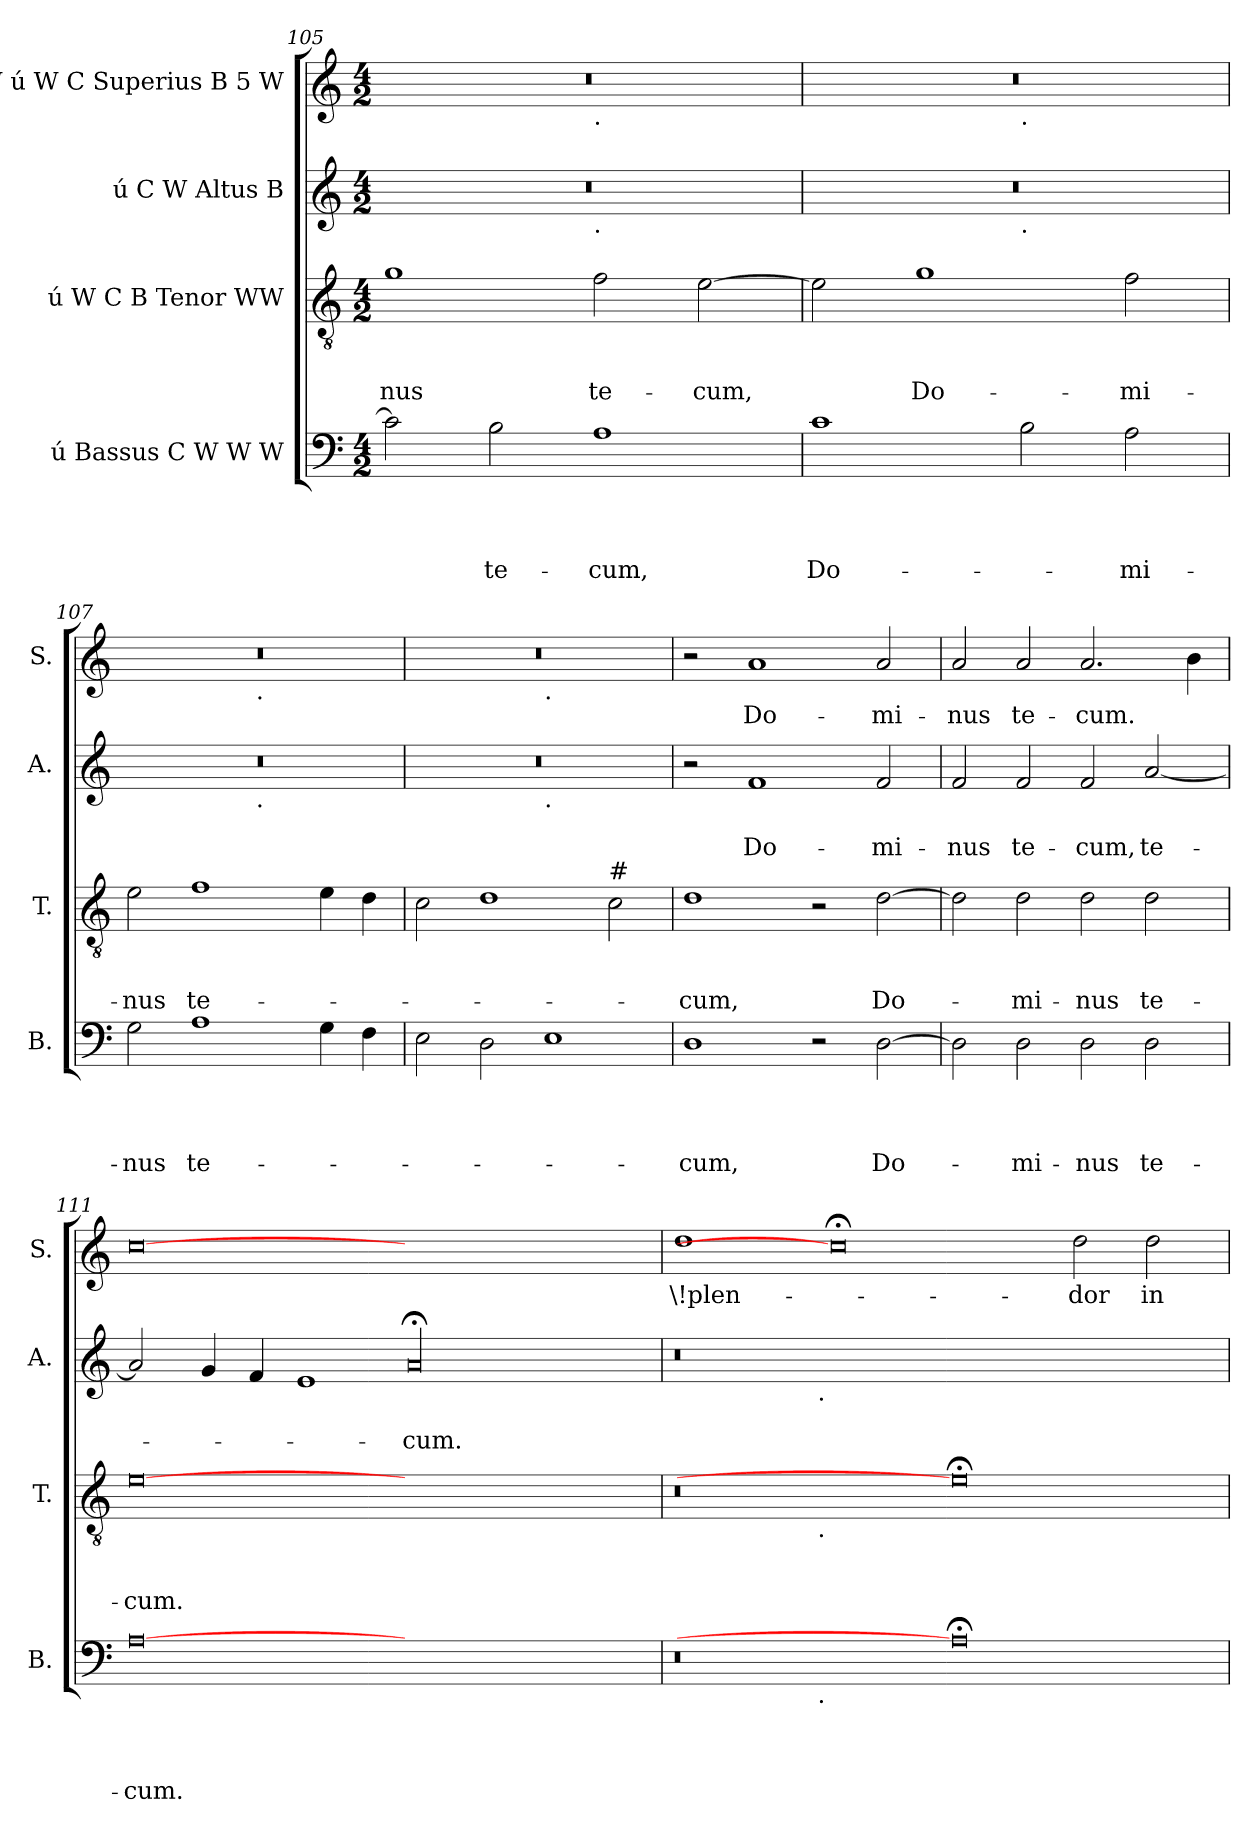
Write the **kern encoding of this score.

**kern	**text	**text	**text	**text	**kern	**text	**text	**text	**kern	**text	**text	**kern	**text
*part4	*part4	*part4	*part4	*part4	*part3	*part3	*part3	*part3	*part2	*part2	*part2	*part1	*part1
*staff4	*staff4	*staff4	*staff4	*staff4	*staff3	*staff3	*staff3	*staff3	*staff2	*staff2	*staff2	*staff1	*staff1
*I"ú Bassus C W W W	*	*	*	*	*I"ú W C B Tenor WW	*	*	*	*I"ú C W Altus B	*	*	*I"W ú W C Superius B 5 W	*
*I'B.	*	*	*	*	*I'T.	*	*	*	*I'A.	*	*	*I'S.	*
*clefF4	*	*	*	*	*clefGv2	*	*	*	*clefG2	*	*	*clefG2	*
*k[]	*	*	*	*	*k[]	*	*	*	*k[]	*	*	*k[]	*
*C:	*	*	*	*	*C:	*	*	*	*C:	*	*	*C:	*
*M4/2	*	*	*	*	*M4/2	*	*	*	*M4/2	*	*	*M4/2	*
=105	=105	=105	=105	=105	=105	=105	=105	=105	=105	=105	=105	=105	=105
!	!	!	!	!	!	!	!	!LO:LY:b	!	!	!	!	!
*	*	*	*	*	*	*	*	*	*^	*	*	*^	*
2c\]	.	.	.	.	1g	.	.	-nus	0r	1ryy	.	.	0r	1ryy	.
!	!	!	!	!LO:LY:b	!	!	!	!	!	!	!	!	!	!	!
2B\	.	.	.	te-	.	.	.	.	.	.	.	.	.	.	.
!	!	!	!	!	!	!	!	!	!	!	!	!	!	!LO:TX:b:t=.	!
!	!	!	!	!	!	!	!	!	!	!LO:TX:b:t=.	!	!	!	!	!
!	!	!	!	!LO:LY:b	!	!	!	!LO:LY:b	!	!	!	!	!	!	!
1A	.	.	.	-cum,	2f\	.	.	te-	.	1ryy	.	.	.	1ryy	.
!	!	!	!	!	!	!	!	!LO:LY:b	!	!	!	!	!	!	!
.	.	.	.	.	[>2e\	.	.	-cum,	.	.	.	.	.	.	.
=106	=106	=106	=106	=106	=106	=106	=106	=106	=106	=106	=106	=106	=106	=106	=106
!	!	!	!	!LO:LY:b	!	!	!	!	!	!	!	!	!	!	!
1c	.	.	.	Do-	2e\]	.	.	.	0r	1ryy	.	.	0r	1ryy	.
!	!	!	!	!	!	!	!	!LO:LY:b	!	!	!	!	!	!	!
.	.	.	.	.	1g	.	.	Do-	.	.	.	.	.	.	.
!	!	!	!	!	!	!	!	!	!	!	!	!	!	!LO:TX:b:t=.	!
!	!	!	!	!	!	!	!	!	!	!LO:TX:b:t=.	!	!	!	!	!
2B\	.	.	.	.	.	.	.	.	.	1ryy	.	.	.	1ryy	.
!	!	!	!	!LO:LY:b	!	!	!	!LO:LY:b	!	!	!	!	!	!	!
2A\	.	.	.	-mi-	2f\	.	.	-mi-	.	.	.	.	.	.	.
=107	=107	=107	=107	=107	=107	=107	=107	=107	=107	=107	=107	=107	=107	=107	=107
!	!	!	!	!LO:LY:b	!	!	!	!LO:LY:b	!	!	!	!	!	!	!
2G\	.	.	.	-nus	2e\	.	.	-nus	0r	1ryy	.	.	0r	1ryy	.
!	!	!	!	!LO:LY:b	!	!	!	!LO:LY:b	!	!	!	!	!	!	!
1A	.	.	.	te-	1f	.	.	te-	.	.	.	.	.	.	.
!	!	!	!	!	!	!	!	!	!	!	!	!	!	!LO:TX:b:t=.	!
!	!	!	!	!	!	!	!	!	!	!LO:TX:b:t=.	!	!	!	!	!
.	.	.	.	.	.	.	.	.	.	1ryy	.	.	.	1ryy	.
4G\	.	.	.	.	4e\	.	.	.	.	.	.	.	.	.	.
4F\	.	.	.	.	4d\	.	.	.	.	.	.	.	.	.	.
!!LO:LB:g=z	!!
=108	=108	=108	=108	=108	=108	=108	=108	=108	=108	=108	=108	=108	=108	=108	=108
2E\	.	.	.	.	2c\	.	.	.	0r	1ryy	.	.	0r	1ryy	.
2D\	.	.	.	.	1d	.	.	.	.	.	.	.	.	.	.
!	!	!	!	!	!	!	!	!	!	!	!	!	!	!LO:TX:b:t=.	!
!	!	!	!	!	!	!	!	!	!	!LO:TX:b:t=.	!	!	!	!	!
1E	.	.	.	.	.	.	.	.	.	1ryy	.	.	.	1ryy	.
!	!	!	!	!	!LO:TX:a:t=#	!	!	!	!	!	!	!	!	!	!
.	.	.	.	.	2c\	.	.	.	.	.	.	.	.	.	.
=109	=109	=109	=109	=109	=109	=109	=109	=109	=109	=109	=109	=109	=109	=109	=109
!	!	!	!	!LO:LY:b	!	!	!	!LO:LY:b	!	!	!	!	!	!	!
*	*	*	*	*	*	*	*	*	*v	*v	*	*	*	*	*
*	*	*	*	*	*	*	*	*	*	*	*	*v	*v	*
1D	.	.	.	-cum,	1d	.	.	-cum,	2r	.	.	2r	.
!	!	!	!	!	!	!	!	!	!	!	!LO:LY:b	!	!LO:LY:b
.	.	.	.	.	.	.	.	.	1f	.	Do-	1a	Do-
2r	.	.	.	.	2r	.	.	.	.	.	.	.	.
!	!	!	!	!LO:LY:b	!	!	!	!LO:LY:b	!	!	!LO:LY:b	!	!LO:LY:b
[>2D\	.	.	.	Do-	[>2d\	.	.	Do-	2f/	.	-mi-	2a/	-mi-
=110	=110	=110	=110	=110	=110	=110	=110	=110	=110	=110	=110	=110	=110
!	!	!	!	!	!	!	!	!	!	!	!LO:LY:b	!	!LO:LY:b
2D\]	.	.	.	.	2d\]	.	.	.	2f/	.	-nus	2a/	-nus
!	!	!	!	!LO:LY:b	!	!	!	!LO:LY:b	!	!	!LO:LY:b	!	!LO:LY:b
2D\	.	.	.	-mi-	2d\	.	.	-mi-	2f/	.	te-	2a/	te-
!	!	!	!	!LO:LY:b	!	!	!	!LO:LY:b	!	!	!LO:LY:b	!	!LO:LY:b
2D\	.	.	.	-nus	2d\	.	.	-nus	2f/	.	-cum,	2.a/	-cum.
!	!	!	!	!LO:LY:b	!	!	!	!LO:LY:b	!	!	!LO:LY:b	!	!
2D\	.	.	.	te-	2d\	.	.	te-	[<2a/	.	te-	.	.
.	.	.	.	.	.	.	.	.	.	.	.	4b\	.
=111	=111	=111	=111	=111	=111	=111	=111	=111	=111	=111	=111	=111	=111
!	!	!	!	!LO:LY:b	!	!	!	!LO:LY:b	!	!	!	!	!
[0A	.	.	.	-cum.	[0e	.	.	-cum.	2a/]	.	.	[0cc	.
.	.	.	.	.	.	.	.	.	4g/	.	.	.	.
.	.	.	.	.	.	.	.	.	4f/	.	.	.	.
.	.	.	.	.	.	.	.	.	1e	.	.	.	.
!	!	!	!	!	!	!	!	!	!	!	!LO:LY:b	!	!
00ryy	.	.	.	.	00ryy	.	.	.	00a;	.	-cum.	00ryy	.
!!LO:PB:g=z
=112	=112	=112	=112	=112	=112	=112	=112	=112	=112	=112	=112	=112	=112
!	!	!	!	!	!	!	!	!	!	!	!	!	!LO:LY:b
*^	*	*	*	*	*^	*	*	*	*^	*	*	*	*
0r	2ryy	.	.	.	.	0r	2ryy	.	.	.	0r	2ryy	.	.	1dd	\!plen-
.	4...ryy	.	.	.	.	.	4...ryy	.	.	.	.	4...ryy	.	.	.	.
!	!	!	!	!	!	!	!	!	!	!	!	!LO:TX:b:t=.	!	!	!	!
!	!	!	!	!	!	!	!LO:TX:b:t=.	!	!	!	!	!	!	!	!	!
!	!LO:TX:b:t=.	!	!	!	!	!	!	!	!	!	!	!	!	!	!	!
.	1ryy	.	.	.	.	.	1ryy	.	.	.	.	1ryy	.	.	.	.
.	.	.	.	.	.	.	.	.	.	.	.	.	.	.	0cc;<]	.
.	1ryy	.	.	.	.	.	1ryy	.	.	.	.	1ryy	.	.	.	.
0A;<]	.	.	.	.	.	0e;<]	.	.	.	.	0ryy	.	.	.	.	.
.	1ryy	.	.	.	.	.	1ryy	.	.	.	.	1ryy	.	.	.	.
!	!	!	!	!	!	!	!	!	!	!	!	!	!	!	!	!LO:LY:b
.	.	.	.	.	.	.	.	.	.	.	.	.	.	.	2dd\	-dor
!	!	!	!	!	!	!	!	!	!	!	!	!	!	!	!	!LO:LY:b
.	.	.	.	.	.	.	.	.	.	.	.	.	.	.	2dd\	in-
.	32ryy	.	.	.	.	.	32ryy	.	.	.	.	32ryy	.	.	.	.
*v	*v	*	*	*	*	*	*	*	*	*	*v	*v	*	*	*	*
*	*	*	*	*	*v	*v	*	*	*	*	*	*	*	*
=	=	=	=	=	=	=	=	=	=	=	=	=	=
*-	*-	*-	*-	*-	*-	*-	*-	*-	*-	*-	*-	*-	*-
